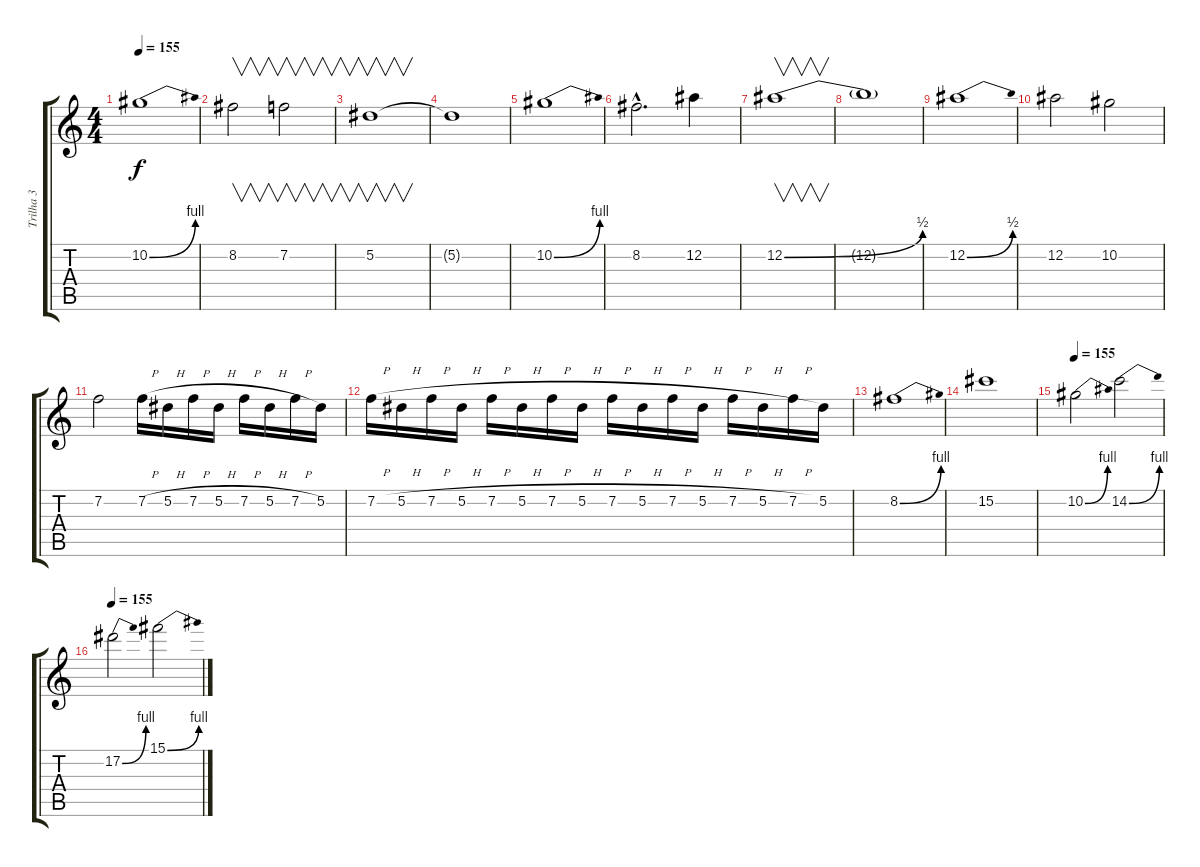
\track ("Trilha 3" "Trilha 3") {instrument distortionguitar}
\staff {score tabs}
\tuning (Eb4 Bb3 Gb3 Db3 Ab2 Eb2) {hide}
\ts (4 4)
\tempo 155
\tempo 180
\tempo 155
\clef g2
\ks c
10.2{be (bend 0 0 60 4)}.1{dy f instrument distortionguitar} |
8.2.2{v} 7.2.2{v} |
5.2.1{v} |
5.2{t}.1 |
10.2{be (bend 0 0 60 4)}.1 |
8.2{hac}.2{d} 12.2.4 |
12.2{be (bend 0 0 60 2)}.1{v} |
12.2{t}.1 |
12.2{be (bend 0 0 60 2)}.1 |
12.2.2 10.2.2 |
7.2.2 7.2{h}.16 5.2{h}.16 7.2{h}.16 5.2{h}.16 7.2{h}.16 5.2{h}.16 7.2{h}.16 5.2.16 |
7.2{h}.16 5.2{h}.16 7.2{h}.16 5.2{h}.16 7.2{h}.16 5.2{h}.16 7.2{h}.16 5.2{h}.16 7.2{h}.16 5.2{h}.16 7.2{h}.16 5.2{h}.16 7.2{h}.16 5.2{h}.16 7.2{h}.16 5.2.16 |
8.2{be (bend 0 0 60 4)}.1 |
15.2.1 |
\tempo 155
10.2{be (bend 0 0 60 4)}.2 14.2{be (bend 0 0 60 4)}.2 |
\tempo 155
17.2{be (bend 0 0 60 4)}.2 15.1{be (bend 0 0 60 4)}.2
